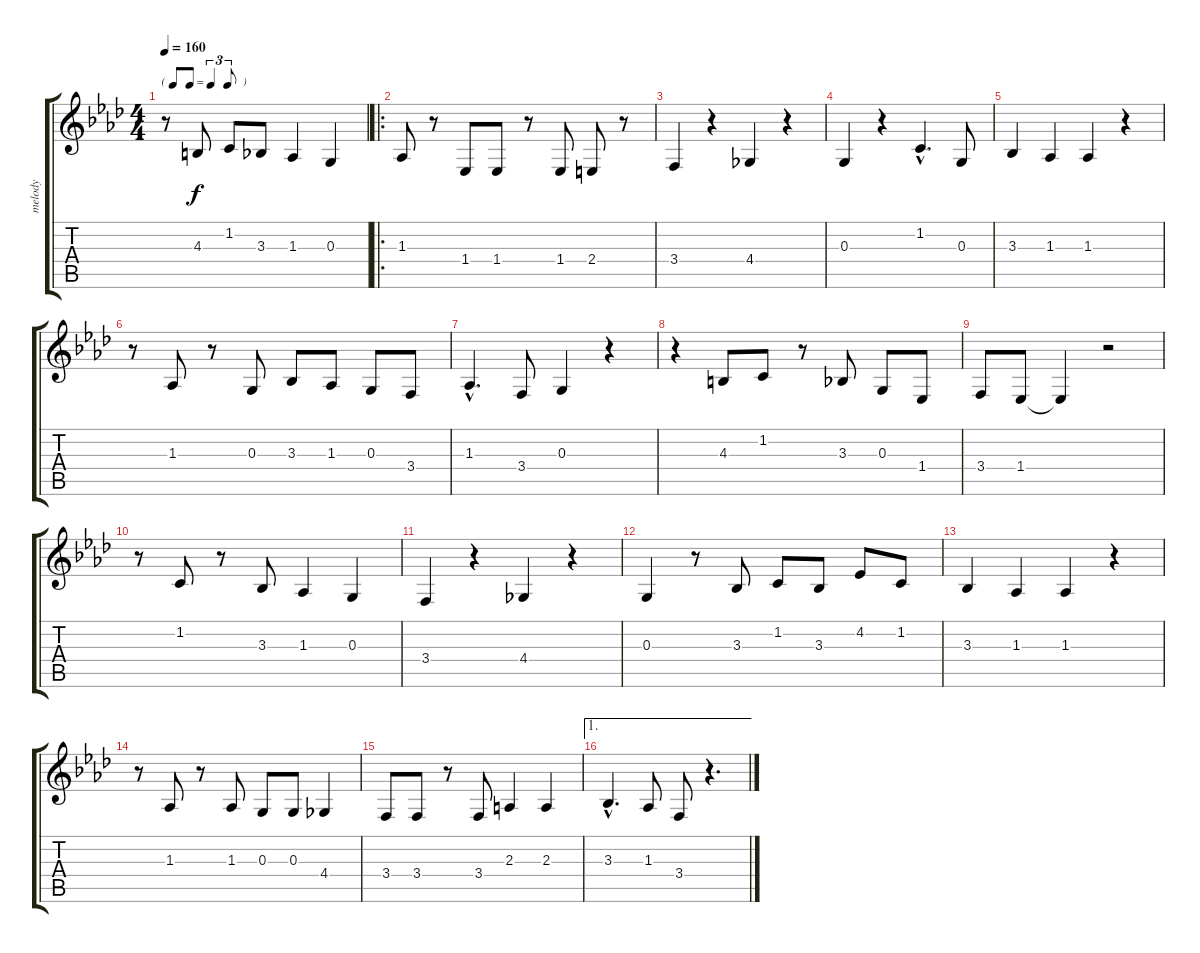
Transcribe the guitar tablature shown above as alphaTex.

\track ("melody" "melody") {instrument trumpet}
\staff {score tabs}
\tuning (E4 B3 G3 D3 A2 E2) {hide}
\ts (4 4)
\tf triplet8th
\tempo 160
\clef g2
\ks ab
r.8{dy f} 4.3.8 1.2.8 3.3.8 1.3.4 0.3.4 |
\ro
1.3.8 r.8 1.4.8 1.4.8 r.8 1.4.8 2.4.8 r.8 |
3.4.4 r.4 4.4.4 r.4 |
0.3.4 r.4 1.2{hac}.4{d} 0.3.8 |
3.3.4 1.3.4 1.3.4 r.4 |
r.8 1.3.8 r.8 0.3.8 3.3.8 1.3.8 0.3.8 3.4.8 |
1.3{hac}.4{d} 3.4.8 0.3.4 r.4 |
r.4 4.3.8 1.2.8 r.8 3.3.8 0.3.8 1.4.8 |
3.4.8 1.4.8 1.4{t}.4 r.2 |
r.8 1.2.8 r.8 3.3.8 1.3.4 0.3.4 |
3.4.4 r.4 4.4.4 r.4 |
0.3.4 r.8 3.3.8 1.2.8 3.3.8 4.2.8 1.2.8 |
3.3.4 1.3.4 1.3.4 r.4 |
r.8 1.3.8 r.8 1.3.8 0.3.8 0.3.8 4.4.4 |
3.4.8 3.4.8 r.8 3.4.8 2.3.4 2.3.4 |
\ae 1
3.3{hac}.4{d} 1.3.8 3.4.8 r.4{d}
